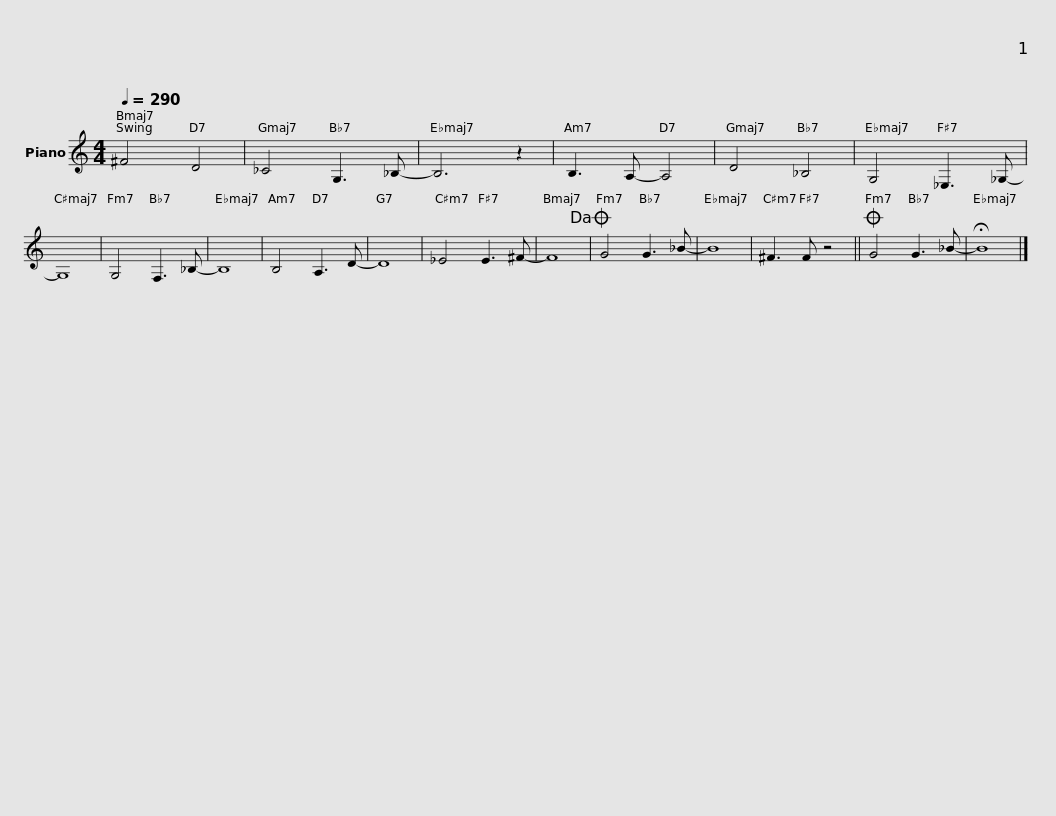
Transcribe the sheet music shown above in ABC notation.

X:1
L:1/8
Q:1/4=290
M:4/4
I:linebreak $
K:C
V:1 treble
V:1
 ^F4 D4 | _C4 G,3 _B,- | B,6 z2 | B,3 A,- A,4 |$ D4 _B,4 | %5
 G,4 _E,3 _G,- | G,8 | G,4 F,3 _B,- |$ B,8 | B,4 A,3 D- | %10
 D8 | _E4 E3 ^F- |$ F8!dacoda! | G4 G3 _B- | B8 | %15
 ^F3 F z4 ||$O G4 G3 _B- | !fermata!B8 |] %18
